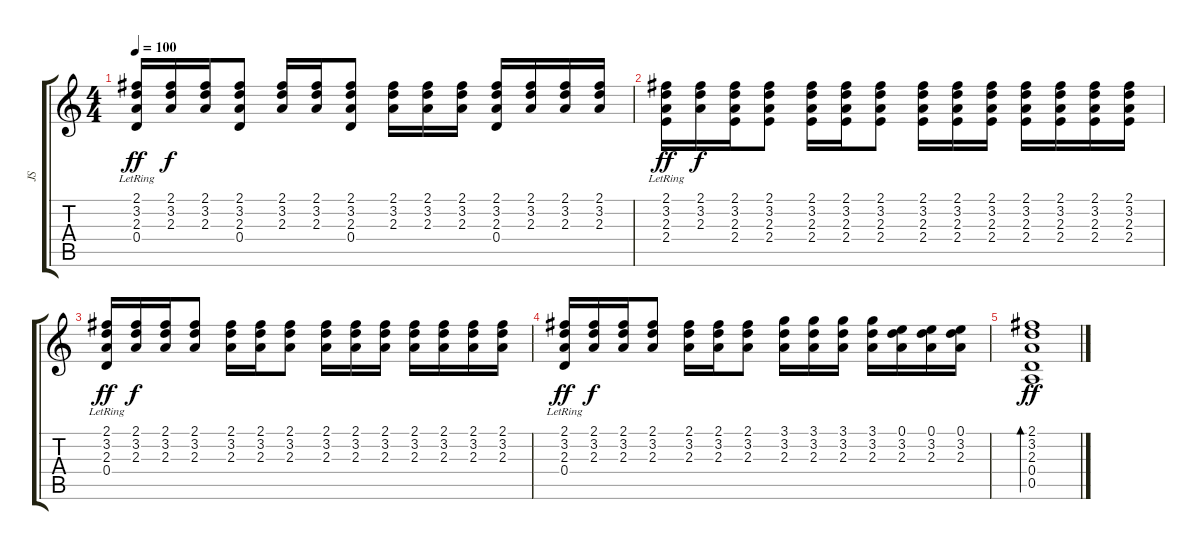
\track ("JS" "JS") {instrument acousticguitarsteel}
\staff {score tabs}
\tuning (E4 B3 G3 D3 A2 E2) {hide}
\ts (4 4)
\tempo 100
\clef g2
\ks c
(2.1 3.2 2.3 0.4{lr}).16{dy ff} (2.1 3.2 2.3).16{dy f} (2.1 3.2 2.3).16 (2.1 3.2 2.3 0.4).8 (2.1 3.2 2.3).16 (2.1 3.2 2.3).16 (2.1 3.2 2.3 0.4).8 (2.1 3.2 2.3).16 (2.1 3.2 2.3).16 (2.1 3.2 2.3).16 (2.1 3.2 2.3 0.4).16 (2.1 3.2 2.3).16 (2.1 3.2 2.3).16 (2.1 3.2 2.3).16 |
(2.1 3.2 2.3 2.4{lr}).16{dy ff} (2.1 3.2 2.3).16{dy f} (2.1 3.2 2.3 2.4).16 (2.1 3.2 2.3 2.4).8 (2.1 3.2 2.3 2.4).16 (2.1 3.2 2.3 2.4).16 (2.1 3.2 2.3 2.4).8 (2.1 3.2 2.3 2.4).16 (2.1 3.2 2.3 2.4).16 (2.1 3.2 2.3 2.4).16 (2.1 3.2 2.3 2.4).16 (2.1 3.2 2.3 2.4).16 (2.1 3.2 2.3 2.4).16 (2.1 3.2 2.3 2.4).16 |
(2.1 3.2 2.3 0.4{lr}).16{dy ff} (2.1 3.2 2.3).16{dy f} (2.1 3.2 2.3).16 (2.1 3.2 2.3).8 (2.1 3.2 2.3).16 (2.1 3.2 2.3).16 (2.1 3.2 2.3).8 (2.1 3.2 2.3).16 (2.1 3.2 2.3).16 (2.1 3.2 2.3).16 (2.1 3.2 2.3).16 (2.1 3.2 2.3).16 (2.1 3.2 2.3).16 (2.1 3.2 2.3).16 |
(2.1 3.2 2.3 0.4{lr}).16{dy ff} (2.1 3.2 2.3).16{dy f} (2.1 3.2 2.3).16 (2.1 3.2 2.3).8 (2.1 3.2 2.3).16 (2.1 3.2 2.3).16 (2.1 3.2 2.3).8 (3.1 3.2 2.3).16 (3.1 3.2 2.3).16 (3.1 3.2 2.3).16 (3.1 3.2 2.3).16 (0.1 3.2 2.3).16 (0.1 3.2 2.3).16 (0.1 3.2 2.3).16 |
(2.1 3.2 2.3 0.4 0.5).1{bd 240 dy ff}
